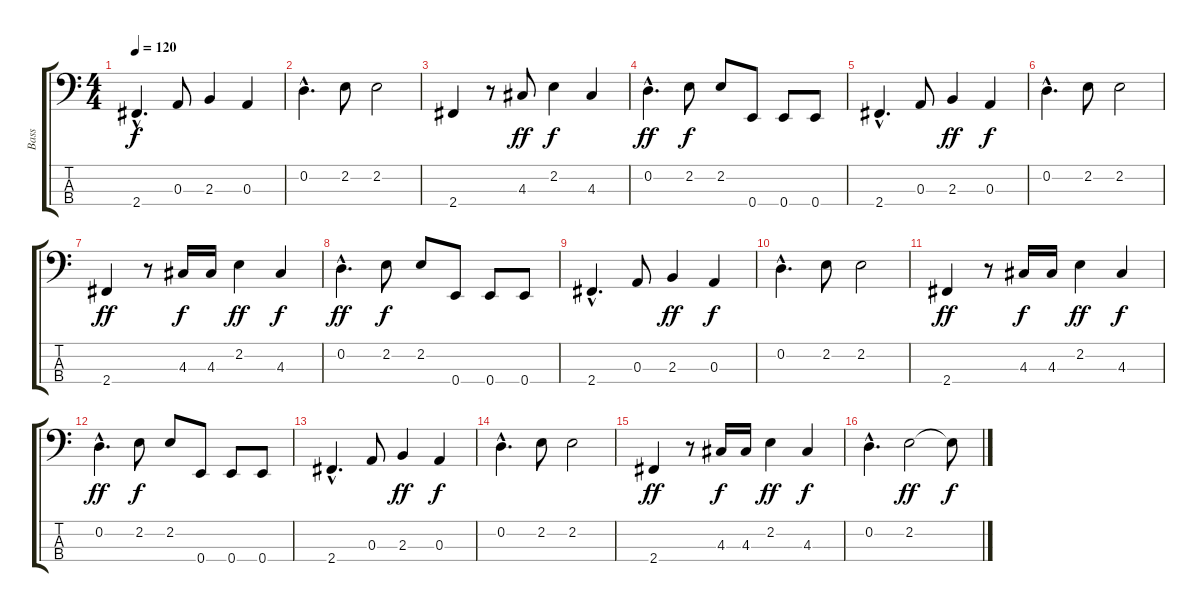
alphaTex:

\track ("Bass" "Bass") {instrument electricbassfinger}
\staff {score tabs}
\tuning (G2 D2 A1 E1) {hide}
\ts (4 4)
\tempo 120
\clef f4
\ks c
2.4{hac}.4{d dy f} 0.3.8 2.3.4 0.3.4 |
0.2{hac}.4{d} 2.2.8 2.2.2 |
2.4.4 r.8 4.3.8{dy ff} 2.2.4{dy f} 4.3.4 |
0.2{hac}.4{d dy ff} 2.2.8{dy f} 2.2.8 0.4.8 0.4.8 0.4.8 |
2.4{hac}.4{d} 0.3.8 2.3.4{dy ff} 0.3.4{dy f} |
0.2{hac}.4{d} 2.2.8 2.2.2 |
2.4.4{dy ff} r.8 4.3.16{dy f} 4.3.16 2.2.4{dy ff} 4.3.4{dy f} |
0.2{hac}.4{d dy ff} 2.2.8{dy f} 2.2.8 0.4.8 0.4.8 0.4.8 |
2.4{hac}.4{d} 0.3.8 2.3.4{dy ff} 0.3.4{dy f} |
0.2{hac}.4{d} 2.2.8 2.2.2 |
2.4.4{dy ff} r.8 4.3.16{dy f} 4.3.16 2.2.4{dy ff} 4.3.4{dy f} |
0.2{hac}.4{d dy ff} 2.2.8{dy f} 2.2.8 0.4.8 0.4.8 0.4.8 |
2.4{hac}.4{d} 0.3.8 2.3.4{dy ff} 0.3.4{dy f} |
0.2{hac}.4{d} 2.2.8 2.2.2 |
2.4.4{dy ff} r.8 4.3.16{dy f} 4.3.16 2.2.4{dy ff} 4.3.4{dy f} |
0.2{hac}.4{d} 2.2.2{dy ff} 2.2{t}.8{dy f}
